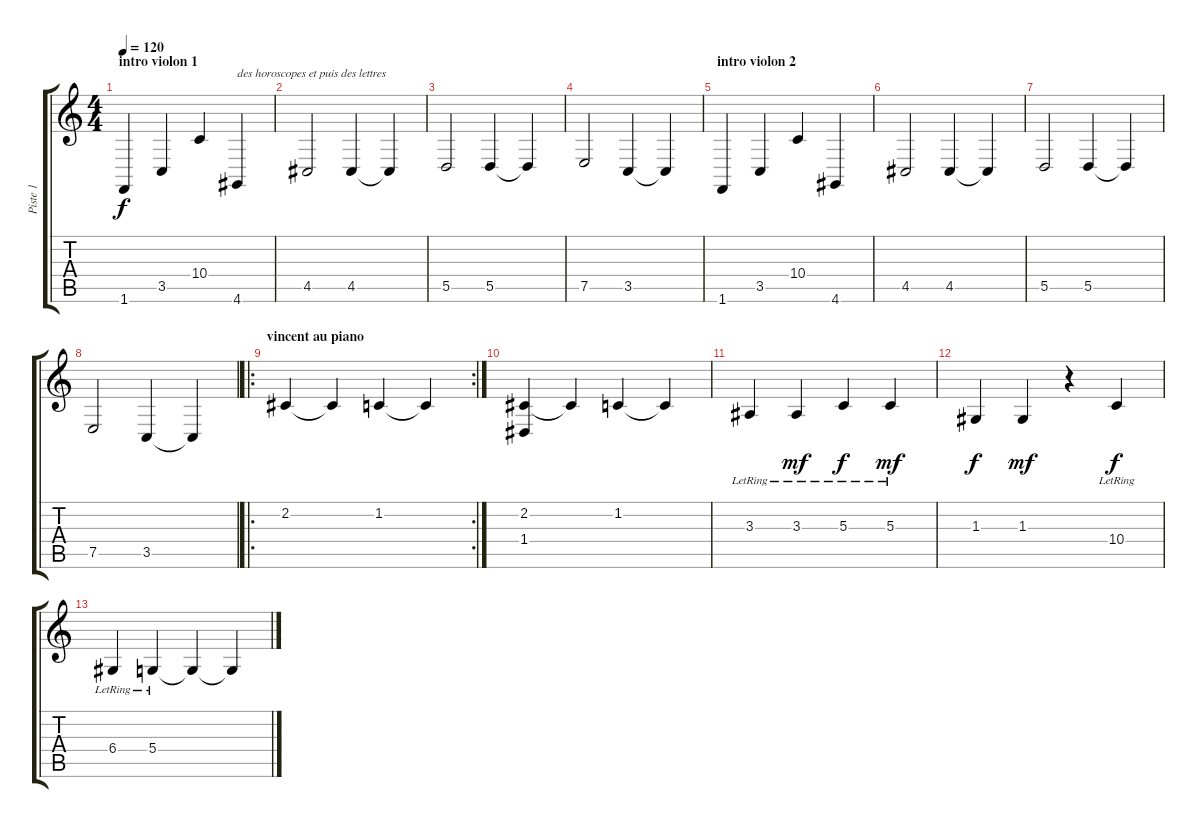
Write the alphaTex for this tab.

\track ("Piste 1" "Piste 1") {instrument violin}
\staff {score tabs}
\tuning (E4 B3 G3 D3 A2 E2) {hide}
\ts (4 4)
\section ("" "intro violon 1")
\tempo 120
\clef g2
\ks c
1.6.4{dy f instrument violin} 3.5.4 10.4.4 4.6.4{txt "des horoscopes et puis des lettres"} |
4.5.2 4.5.4 4.5{t}.4 |
5.5.2 5.5.4 5.5{t}.4 |
7.5.2 3.5.4 3.5{t}.4 |
\section ("" "intro violon 2")
1.6.4 3.5.4 10.4.4 4.6.4 |
4.5.2 4.5.4 4.5{t}.4 |
5.5.2 5.5.4 5.5{t}.4 |
7.5.2 3.5.4 3.5{t}.4 |
\ro
\rc 2
\section ("" "vincent au piano")
2.2.4 2.2{t}.4 1.2.4 1.2{t}.4 |
(2.2 1.4).4 2.2{t}.4 1.2.4 1.2{t}.4 |
3.3{lr}.4 3.3{lr}.4{dy mf} 5.3{lr}.4{dy f} 5.3{lr}.4{dy mf} |
1.3.4{dy f} 1.3.4{dy mf} r.4 10.4{lr}.4{dy f} |
6.4{lr}.4 5.4{lr}.4 5.4{t}.4 5.4{t}.4
